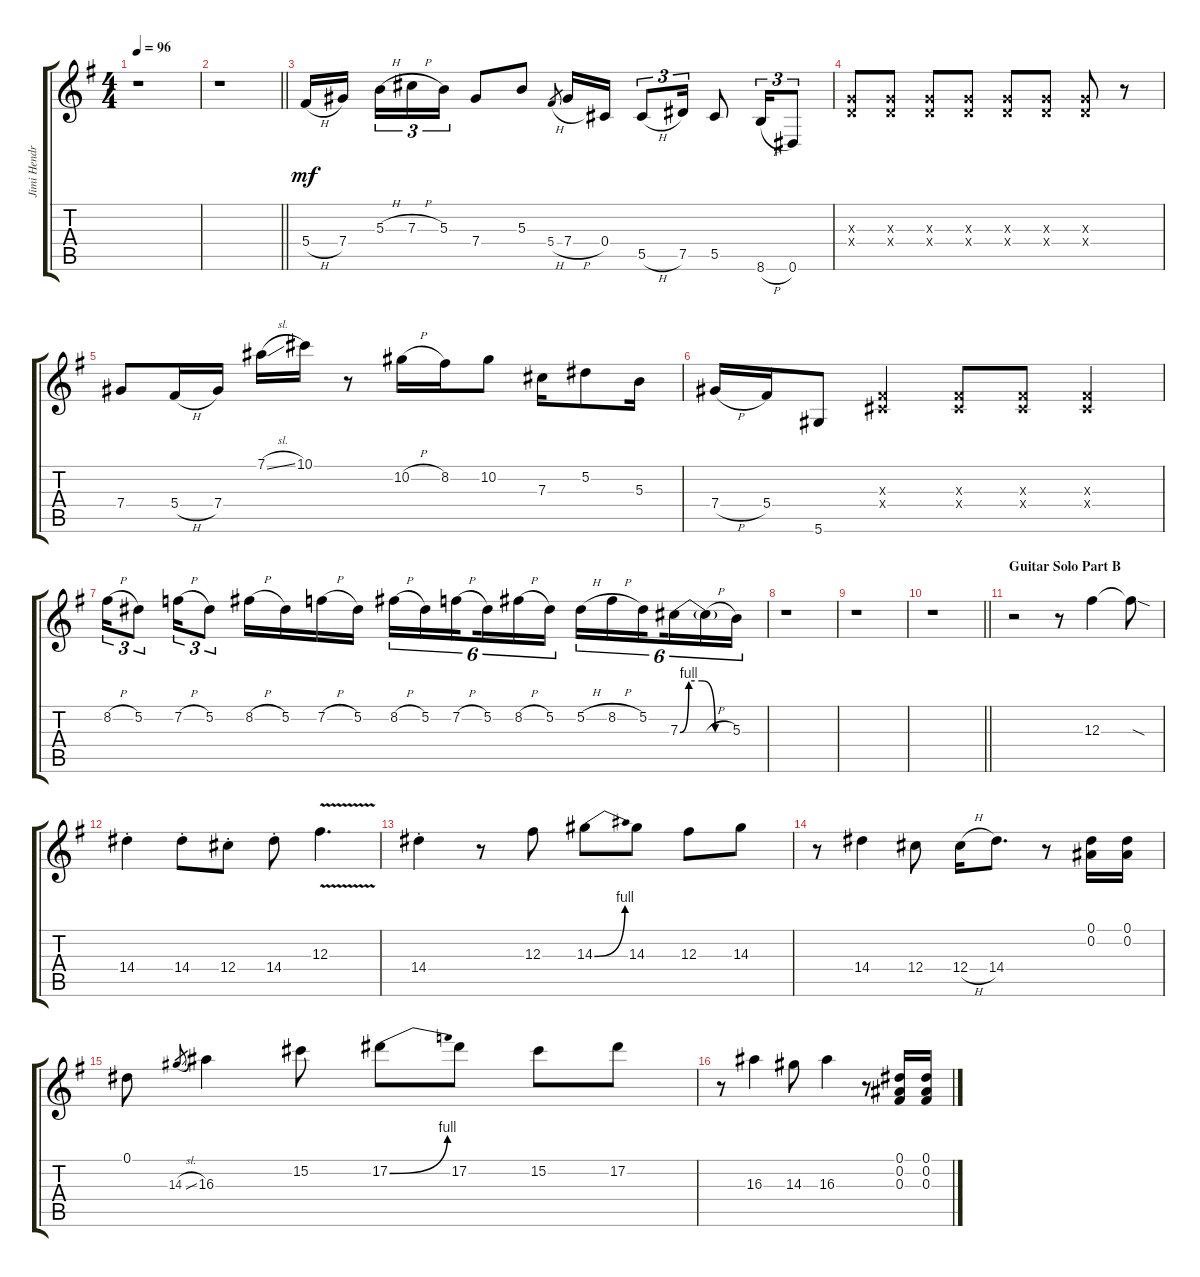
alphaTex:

\track ("Jimi Hendrix-Dist Gtr (Tuned Down 1/2 St" "Jimi Hendr") {instrument distortionguitar}
\staff {score tabs}
\tuning (Eb4 Bb3 Gb3 Db3 Ab2 Eb2) {hide}
\ts (4 4)
\tempo 96
\clef g2
\ks g
r.1{dy f} |
\barLineRight lightlight
r.1 |
5.4{h}.16{dy mf} 7.4.16{beam splitsecondary} 5.3{h}.16{tu (3 2)} 7.3{h}.16{tu (3 2)} 5.3.16{tu (3 2)} 7.4.8 5.3.8 5.4{h}.8{gr} 7.4{h}.16 0.4.16 5.5{h}.8{tu (3 2)} 7.5.16{tu (3 2)} 5.5.8 8.6{h}.16{tu (3 2)} 0.6.8{tu (3 2)} |
(1.3{x} 1.4{x}).8 (1.3{x} 1.4{x}).8 (1.3{x} 1.4{x}).8 (1.3{x} 1.4{x}).8 (1.3{x} 1.4{x}).8 (1.3{x} 1.4{x}).8 (1.3{x} 1.4{x}).8 r.8 |
7.4.8 5.4{h}.16 7.4.16 7.1{sl}.16 10.1.16 r.8 10.2{h}.16 8.2.16 10.2.8 7.3.16 5.2.8 5.3.16 |
7.4{h}.16 5.4.16 5.6.8 (0.3{x} 0.4{x}).4 (0.3{x} 0.4{x}).8 (0.3{x} 0.4{x}).8 (0.3{x} 0.4{x}).4 |
8.2{h}.16{tu (3 2)} 5.2.8{tu (3 2)} 7.2{h}.16{tu (3 2)} 5.2.8{tu (3 2)} 8.2{h}.16 5.2.16 7.2{h}.16 5.2.16 8.2{h}.16{tu (6 4)} 5.2.16{tu (6 4)} 7.2{h}.16{tu (6 4) beam splitsecondary} 5.2.16{tu (6 4)} 8.2{h}.16{tu (6 4)} 5.2.16{tu (6 4)} 5.2{h}.16{tu (6 4)} 8.2{h}.16{tu (6 4)} 5.2.16{tu (6 4) beam splitsecondary} 7.3{be (custom 0 0 10 4 25 4 40 0 60 0)}.16{tu (6 4)} 7.3{h t}.16{tu (6 4)} 5.3.16{tu (6 4)} |
r.1 |
r.1 |
\barLineRight lightlight
r.1 |
\section ("" "Guitar Solo Part B")
r.2 r.8 12.3.4 12.3{sod t}.8 |
14.4{st}.4 14.4{st}.8 12.4{st}.8 14.4{st}.8 12.3{v}.4{d} |
14.4{st}.4 r.8 12.3.8 14.3{be (bend 0 0 60 4)}.8 14.3.8 12.3.8 14.3.8 |
r.8 14.4.4 12.4.8 12.4{h}.16 14.4.8{d} r.8 (0.1 0.2).16 (0.1 0.2).16 |
0.1.8 14.3{sl}.8{gr} 16.3.4 15.2.8 17.2{be (bend 0 0 60 4)}.8 17.2.8 15.2.8 17.2.8 |
r.8 16.3.4 14.3.8 16.3.4 r.8 (0.1 0.2 0.3).16 (0.1 0.2 0.3).16
